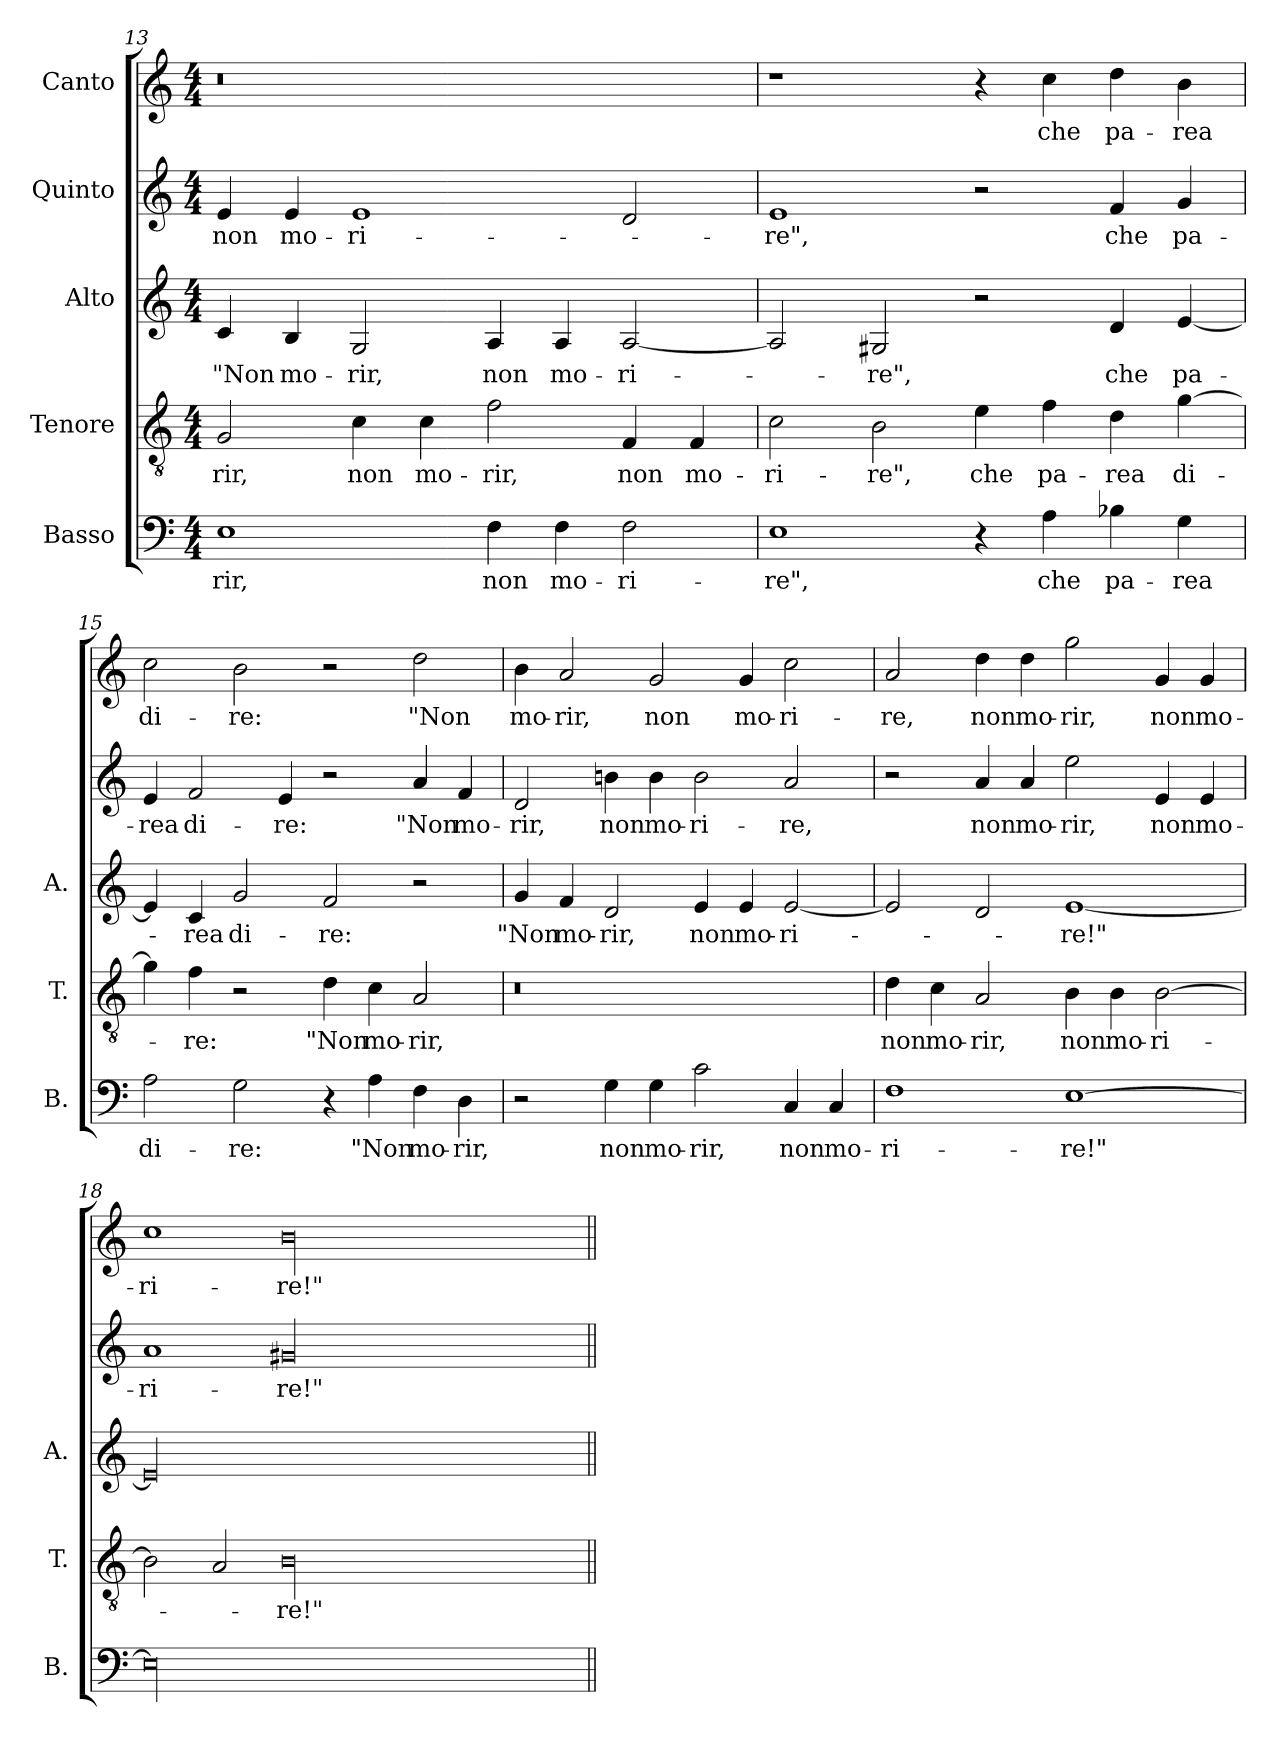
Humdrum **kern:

**kern	**text	**kern	**text	**kern	**text	**kern	**text	**kern	**text
*part5	*part5	*part4	*part4	*part3	*part3	*part2	*part2	*part1	*part1
*staff5	*staff5	*staff4	*staff4	*staff3	*staff3	*staff2	*staff2	*staff1	*staff1
*I"Basso	*	*I"Tenore	*	*I"Alto	*	*I"Quinto	*	*I"Canto	*
*I'B.	*	*I'T.	*	*I'A.	*	*	*	*	*
*clefF4	*	*clefGv2	*	*clefG2	*	*clefG2	*	*clefG2	*
*k[]	*	*k[]	*	*k[]	*	*k[]	*	*k[]	*
*C:	*	*C:	*	*C:	*	*C:	*	*C:	*
*M4/4	*	*M4/4	*	*M4/4	*	*M4/4	*	*M4/4	*
=13	=13	=13	=13	=13	=13	=13	=13	=13	=13
!	!	!	!	!	!	!	!	!LO:N:vis=0	!
1E\	-rir,	2G/	-rir,	4c/	"Non	4e/	non	1r	.
.	.	.	.	4B/	mo-	4e/	mo-	.	.
.	.	4c\	non	2G/	-rir,	1e/	-ri-	.	.
.	.	4c\	mo-	.	.	.	.	.	.
4F\	non	2f\	-rir,	4A/	non	.	.	1ryy	.
4F\	mo-	.	.	4A/	mo-	.	.	.	.
2F\	-ri-	4F/	non	[2A/	-ri-	2d/	.	.	.
.	.	4F/	mo-	.	.	.	.	.	.
=14	=14	=14	=14	=14	=14	=14	=14	=14	=14
1E\	-re",	2c\	-ri-	2A/]	.	1e/	-re",	1r	.
.	.	2B\	-re",	2G#X/	-re",	.	.	.	.
4r	.	4e\	che	2r	.	2r	.	4r	.
4A\	che	4f\	pa-	.	.	.	.	4cc\	che
4B-X\	pa-	4d\	-rea	4d/	che	4f/	che	4dd\	pa-
4G\	-rea	[4g\	di-	[4e/	pa-	4g/	pa-	4b\	-rea
=15	=15	=15	=15	=15	=15	=15	=15	=15	=15
2A\	di-	4g\]	.	4e/]	.	4e/	-rea	2cc\	di-
.	.	4f\	-re:	4c/	-rea	2f/	di-	.	.
2G\	-re:	2r	.	2g/	di-	.	.	2b\	-re:
.	.	.	.	.	.	4e/	-re:	.	.
4r	.	4d\	"Non	2f/	-re:	2r	.	2r	.
4A\	"Non	4c\	mo-	.	.	.	.	.	.
4F\	mo-	2A/	-rir,	2r	.	4a/	"Non	2dd\	"Non
4D\	-rir,	.	.	.	.	4f/	mo-	.	.
=16	=16	=16	=16	=16	=16	=16	=16	=16	=16
!	!	!LO:N:vis=0	!	!	!	!	!	!	!
2r	.	1r	.	4g/	"Non	2d/	-rir,	4b\	mo-
.	.	.	.	4f/	mo-	.	.	2a/	-rir,
4G\	non	.	.	2d/	-rir,	4bn\	non	.	.
4G\	mo-	.	.	.	.	4b\	mo-	2g/	non
2c\	-rir,	1ryy	.	4e/	non	2b\	-ri-	.	.
.	.	.	.	4e/	mo-	.	.	4g/	mo-
4C/	non	.	.	[2e/	-ri-	2a/	-re,	2cc\	-ri-
4C/	mo-	.	.	.	.	.	.	.	.
=17	=17	=17	=17	=17	=17	=17	=17	=17	=17
1F\	-ri-	4d\	non	2e/]	.	2r	.	2a/	-re,
.	.	4c\	mo-	.	.	.	.	.	.
.	.	2A/	-rir,	2d/	.	4a/	non	4dd\	non
.	.	.	.	.	.	4a/	mo-	4dd\	mo-
[1E\	-re!"	4B\	non	[1e/	-re!"	2ee\	-rir,	2gg\	-rir,
.	.	4B\	mo-	.	.	.	.	.	.
.	.	[2B\	-ri-	.	.	4e/	non	4g/	non
.	.	.	.	.	.	4e/	mo-	4g/	mo-
=18	=18	=18	=18	=18	=18	=18	=18	=18	=18
00E\]	.	2B\]	.	00e/]	.	1a/	-ri-	1cc\	-ri-
.	.	2A/	.	.	.	.	.	.	.
.	.	00B\	-re!"	.	.	00g#X/	-re!"	00b\	-re!"
1ryy	.	.	.	1ryy	.	.	.	.	.
=||	=||	=||	=||	=||	=||	=||	=||	=||	=||
*-	*-	*-	*-	*-	*-	*-	*-	*-	*-
